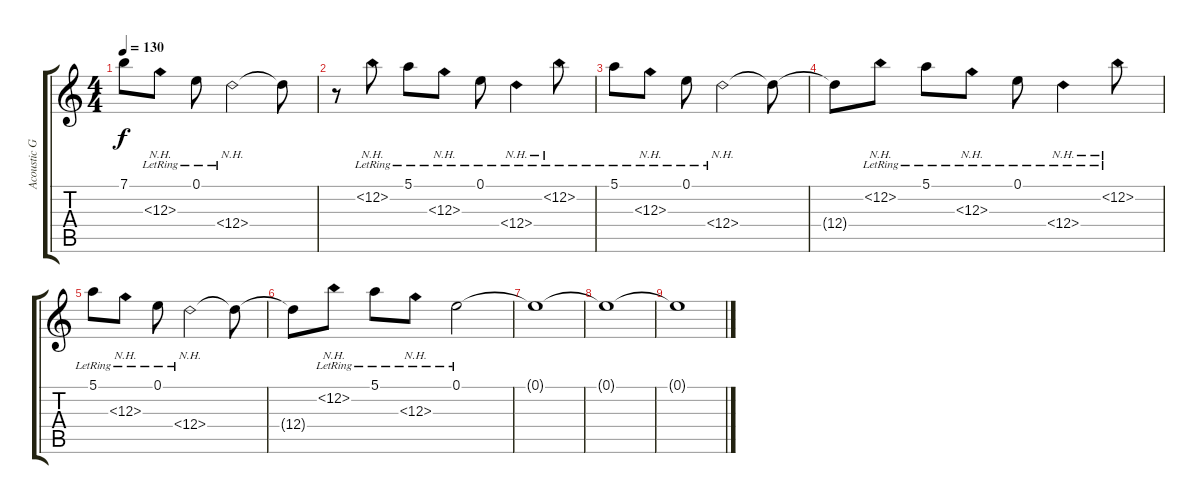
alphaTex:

\track ("Acoustic Guitar 3" "Acoustic G") {instrument acousticguitarnylon}
\staff {score tabs}
\tuning (E4 B3 G3 D3 A2 E2) {hide}
\ts (4 4)
\tempo 130
\clef g2
\ks c
7.1{t}.8{dy f} 12.3{nh lr}.8 0.1{lr}.8 12.4{nh lr}.2 12.4{t}.8 |
r.8 12.2{nh lr}.8 5.1{lr}.8 12.3{nh lr}.8 0.1{lr}.8 12.4{nh lr}.4 12.2{nh lr}.8 |
5.1{lr}.8 12.3{nh lr}.8 0.1{lr}.8 12.4{nh lr}.2 12.4{t}.8 |
12.4{t}.8 12.2{nh lr}.8 5.1{lr}.8 12.3{nh lr}.8 0.1{lr}.8 12.4{nh lr}.4 12.2{nh lr}.8 |
5.1{lr}.8 12.3{nh lr}.8 0.1{lr}.8 12.4{nh lr}.2 12.4{t}.8 |
12.4{t}.8 12.2{nh lr}.8 5.1{lr}.8 12.3{nh lr}.8 0.1{lr}.2 |
0.1{t}.1 |
0.1{t}.1 |
0.1{t}.1
